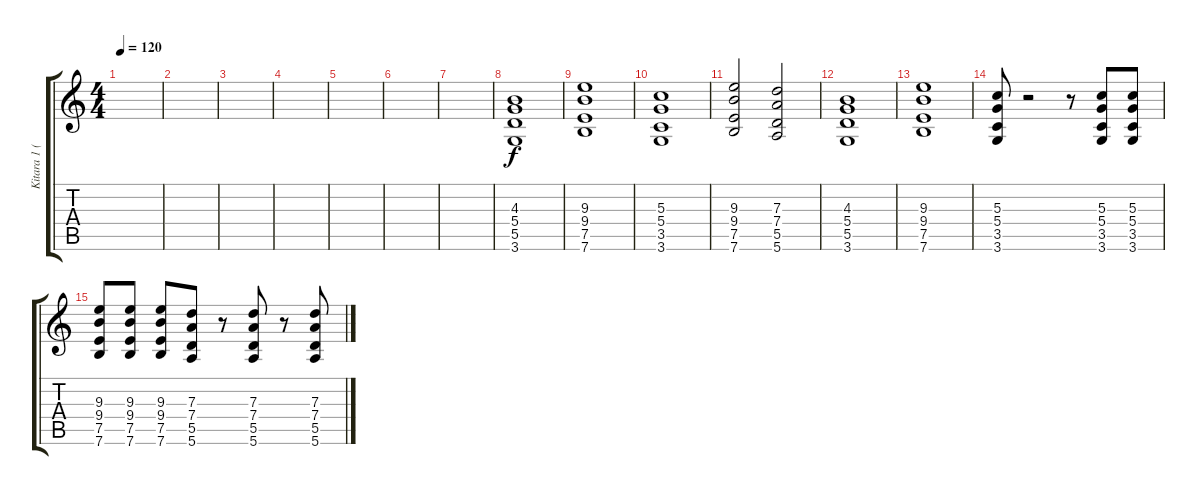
\track ("Kitara 1 (muted)" "Kitara 1 (") {instrument electricguitarmuted}
\staff {score tabs}
\tuning (E4 B3 G3 D3 A2 E2) {hide}
\ts (4 4)
\tempo 120
\clef g2
\ks c
|
|
|
|
|
|
|
(4.3 5.4 5.5 3.6).1 |
(9.3 9.4 7.5 7.6).1 |
(5.3 5.4 3.5 3.6).1 |
(9.3 9.4 7.5 7.6).2 (7.3 7.4 5.5 5.6).2 |
(4.3 5.4 5.5 3.6).1 |
(9.3 9.4 7.5 7.6).1 |
(5.3 5.4 3.5 3.6).8 r.2 r.8 (5.3 5.4 3.5 3.6).8 (5.3 5.4 3.5 3.6).8 |
(9.3 9.4 7.5 7.6).8 (9.3 9.4 7.5 7.6).8 (9.3 9.4 7.5 7.6).8 (7.3 7.4 5.5 5.6).8 r.8 (7.3 7.4 5.5 5.6).8 r.8 (7.3 7.4 5.5 5.6).8
